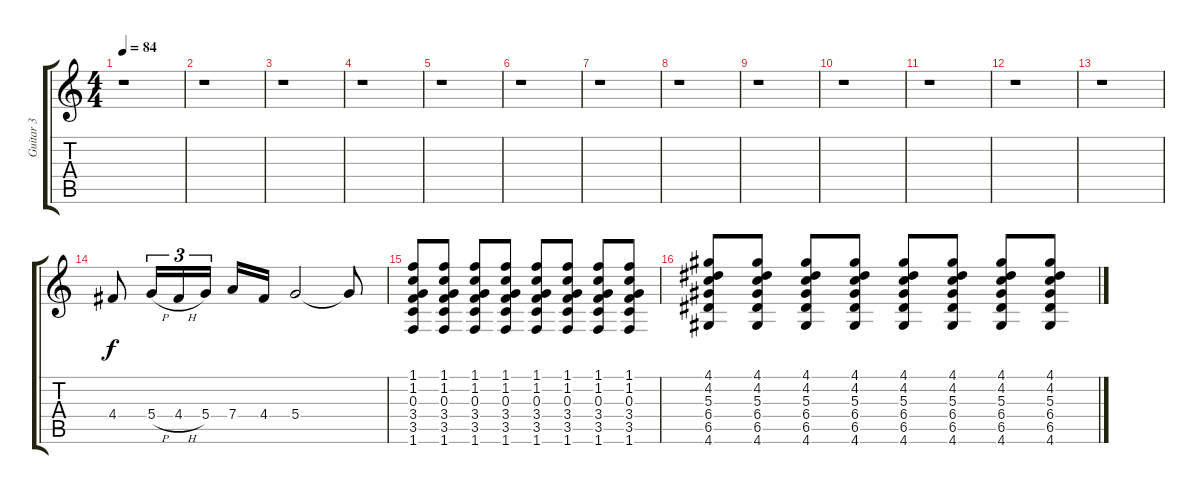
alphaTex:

\track ("Guitar 3" "Guitar 3") {instrument distortionguitar}
\staff {score tabs}
\tuning (E4 B3 G3 D3 A2 E2) {hide}
\ts (4 4)
\tempo 84
\clef g2
\ks c
r.1{dy f instrument distortionguitar} |
r.1 |
r.1 |
r.1 |
r.1 |
r.1 |
r.1 |
r.1 |
r.1 |
r.1 |
r.1 |
r.1 |
r.1 |
4.4.8 5.4{h}.16{tu (3 2)} 4.4{h}.16{tu (3 2)} 5.4.16{tu (3 2)} 7.4.16 4.4.16 5.4.2 5.4{t}.8 |
(1.1 1.2 0.3 3.4 3.5 1.6).8 (1.1 1.2 0.3 3.4 3.5 1.6).8 (1.1 1.2 0.3 3.4 3.5 1.6).8 (1.1 1.2 0.3 3.4 3.5 1.6).8 (1.1 1.2 0.3 3.4 3.5 1.6).8 (1.1 1.2 0.3 3.4 3.5 1.6).8 (1.1 1.2 0.3 3.4 3.5 1.6).8 (1.1 1.2 0.3 3.4 3.5 1.6).8 |
(4.1 4.2 5.3 6.4 6.5 4.6).8 (4.1 4.2 5.3 6.4 6.5 4.6).8 (4.1 4.2 5.3 6.4 6.5 4.6).8 (4.1 4.2 5.3 6.4 6.5 4.6).8 (4.1 4.2 5.3 6.4 6.5 4.6).8 (4.1 4.2 5.3 6.4 6.5 4.6).8 (4.1 4.2 5.3 6.4 6.5 4.6).8 (4.1 4.2 5.3 6.4 6.5 4.6).8
